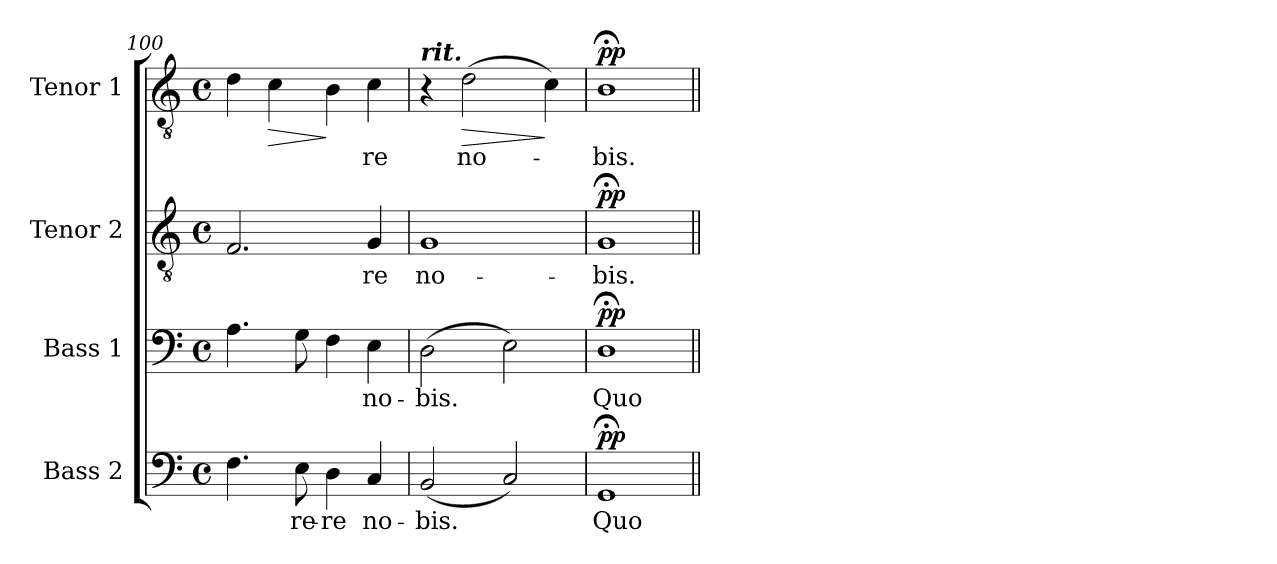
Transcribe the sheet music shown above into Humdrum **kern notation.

**kern	**text	**dynam	**kern	**text	**dynam	**kern	**text	**dynam	**kern	**text	**dynam
*part4	*part4	*part4	*part3	*part3	*part3	*part2	*part2	*part2	*part1	*part1	*part1
*staff4	*staff4	*staff4	*staff3	*staff3	*staff3	*staff2	*staff2	*staff2	*staff1	*staff1	*staff1
*I"Bass 2	*	*	*I"Bass 1	*	*	*I"Tenor 2	*	*	*I"Tenor 1	*	*
*I'B. 2	*	*	*I'B. 1	*	*	*I'T. 2	*	*	*I'T. 1	*	*
!!LO:LB:g=z
*clefF4	*	*	*clefF4	*	*	*clefGv2	*	*	*clefGv2	*	*
*k[]	*	*	*k[]	*	*	*k[]	*	*	*k[]	*	*
*C:	*	*	*C:	*	*	*C:	*	*	*C:	*	*
*M4/4	*	*	*M4/4	*	*	*M4/4	*	*	*M4/4	*	*
*met(c)	*	*	*met(c)	*	*	*met(c)	*	*	*met(c)	*	*
=100	=100	=100	=100	=100	=100	=100	=100	=100	=100	=100	=100
4.F\	.	.	4.A\	.	.	2.F/	.	.	4d\	.	.
!	!	!	!	!	!	!	!	!	!	!	!LO:HP:b
.	.	.	.	.	.	.	.	.	4c\	.	>
!	!LO:LY:b	!	!	!	!	!	!	!	!	!	!
8E\	-re-	.	8G\	.	.	.	.	.	.	.	.
!	!LO:LY:b	!	!	!	!	!	!	!	!	!	!
4D\	-re	.	4F\	.	.	.	.	.	4B\	.	]
!	!LO:LY:b	!	!	!LO:LY:b	!	!	!LO:LY:b	!	!	!LO:LY:b	!
4C/	no-	.	4E\	no-	.	4G/	-re	.	4c\	-re	.
=101	=101	=101	=101	=101	=101	=101	=101	=101	=101	=101	=101
!	!	!	!	!	!	!	!	!	!LO:TX:a:Bi:t=rit.	!	!
!	!LO:LY:b	!	!	!LO:LY:b	!	!	!LO:LY:b	!	!	!	!
(<2BB/	-bis.	.	(>2D\	-bis.	.	1G	no-	.	4r	.	.
!	!	!	!	!	!	!	!	!	!	!LO:LY:b	!LO:HP:b
.	.	.	.	.	.	.	.	.	(>2d\	no-	>
2C/)	.	.	2E\)	.	.	.	.	.	.	.	.
.	.	.	.	.	.	.	.	.	4c\)	.	]
=102	=102	=102	=102	=102	=102	=102	=102	=102	=102	=102	=102
!	!LO:LY:b	!LO:DY:a	!	!LO:LY:b	!LO:DY:a	!	!LO:LY:b	!LO:DY:a	!	!LO:LY:b	!LO:DY:a
1GG;<	Quo-	pp	1D;<	Quo-	pp	1G;<	-bis.	pp	1B;<	-bis.	pp
=||	=||	=||	=||	=||	=||	=||	=||	=||	=||	=||	=||
*-	*-	*-	*-	*-	*-	*-	*-	*-	*-	*-	*-
